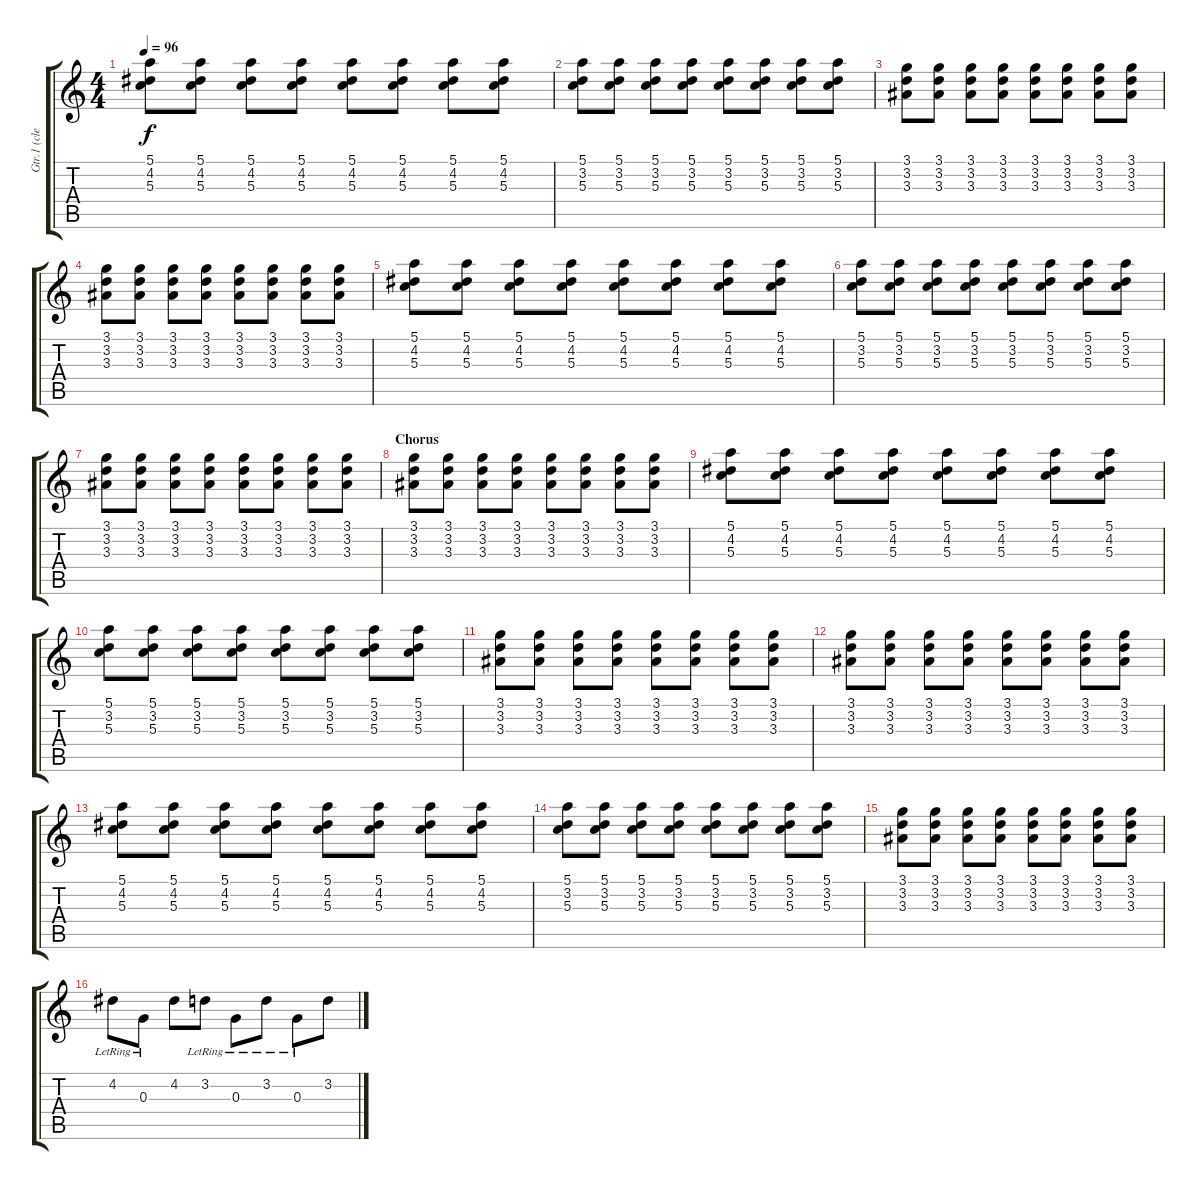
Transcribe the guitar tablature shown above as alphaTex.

\track ("Gtr.1 (clean + reverb)" "Gtr.1 (cle") {instrument electricguitarjazz}
\staff {score tabs}
\tuning (E4 B3 G3 D3 A2 E2) {hide}
\ts (4 4)
\tempo 96
\clef g2
\ks c
(5.1 4.2 5.3).8{dy f} (5.1 4.2 5.3).8 (5.1 4.2 5.3).8 (5.1 4.2 5.3).8 (5.1 4.2 5.3).8 (5.1 4.2 5.3).8 (5.1 4.2 5.3).8 (5.1 4.2 5.3).8 |
(5.1 3.2 5.3).8 (5.1 3.2 5.3).8 (5.1 3.2 5.3).8 (5.1 3.2 5.3).8 (5.1 3.2 5.3).8 (5.1 3.2 5.3).8 (5.1 3.2 5.3).8 (5.1 3.2 5.3).8 |
(3.1 3.2 3.3).8 (3.1 3.2 3.3).8 (3.1 3.2 3.3).8 (3.1 3.2 3.3).8 (3.1 3.2 3.3).8 (3.1 3.2 3.3).8 (3.1 3.2 3.3).8 (3.1 3.2 3.3).8 |
(3.1 3.2 3.3).8 (3.1 3.2 3.3).8 (3.1 3.2 3.3).8 (3.1 3.2 3.3).8 (3.1 3.2 3.3).8 (3.1 3.2 3.3).8 (3.1 3.2 3.3).8 (3.1 3.2 3.3).8 |
(5.1 4.2 5.3).8 (5.1 4.2 5.3).8 (5.1 4.2 5.3).8 (5.1 4.2 5.3).8 (5.1 4.2 5.3).8 (5.1 4.2 5.3).8 (5.1 4.2 5.3).8 (5.1 4.2 5.3).8 |
(5.1 3.2 5.3).8 (5.1 3.2 5.3).8 (5.1 3.2 5.3).8 (5.1 3.2 5.3).8 (5.1 3.2 5.3).8 (5.1 3.2 5.3).8 (5.1 3.2 5.3).8 (5.1 3.2 5.3).8 |
(3.1 3.2 3.3).8 (3.1 3.2 3.3).8 (3.1 3.2 3.3).8 (3.1 3.2 3.3).8 (3.1 3.2 3.3).8 (3.1 3.2 3.3).8 (3.1 3.2 3.3).8 (3.1 3.2 3.3).8 |
\section ("" "Chorus")
(3.1 3.2 3.3).8 (3.1 3.2 3.3).8 (3.1 3.2 3.3).8 (3.1 3.2 3.3).8 (3.1 3.2 3.3).8 (3.1 3.2 3.3).8 (3.1 3.2 3.3).8 (3.1 3.2 3.3).8 |
(5.1 4.2 5.3).8 (5.1 4.2 5.3).8 (5.1 4.2 5.3).8 (5.1 4.2 5.3).8 (5.1 4.2 5.3).8 (5.1 4.2 5.3).8 (5.1 4.2 5.3).8 (5.1 4.2 5.3).8 |
(5.1 3.2 5.3).8 (5.1 3.2 5.3).8 (5.1 3.2 5.3).8 (5.1 3.2 5.3).8 (5.1 3.2 5.3).8 (5.1 3.2 5.3).8 (5.1 3.2 5.3).8 (5.1 3.2 5.3).8 |
(3.1 3.2 3.3).8 (3.1 3.2 3.3).8 (3.1 3.2 3.3).8 (3.1 3.2 3.3).8 (3.1 3.2 3.3).8 (3.1 3.2 3.3).8 (3.1 3.2 3.3).8 (3.1 3.2 3.3).8 |
(3.1 3.2 3.3).8 (3.1 3.2 3.3).8 (3.1 3.2 3.3).8 (3.1 3.2 3.3).8 (3.1 3.2 3.3).8 (3.1 3.2 3.3).8 (3.1 3.2 3.3).8 (3.1 3.2 3.3).8 |
(5.1 4.2 5.3).8 (5.1 4.2 5.3).8 (5.1 4.2 5.3).8 (5.1 4.2 5.3).8 (5.1 4.2 5.3).8 (5.1 4.2 5.3).8 (5.1 4.2 5.3).8 (5.1 4.2 5.3).8 |
(5.1 3.2 5.3).8 (5.1 3.2 5.3).8 (5.1 3.2 5.3).8 (5.1 3.2 5.3).8 (5.1 3.2 5.3).8 (5.1 3.2 5.3).8 (5.1 3.2 5.3).8 (5.1 3.2 5.3).8 |
(3.1 3.2 3.3).8 (3.1 3.2 3.3).8 (3.1 3.2 3.3).8 (3.1 3.2 3.3).8 (3.1 3.2 3.3).8 (3.1 3.2 3.3).8 (3.1 3.2 3.3).8 (3.1 3.2 3.3).8 |
4.2{lr}.8 0.3{lr}.8 4.2.8 3.2{lr}.8 0.3{lr}.8 3.2{lr}.8 0.3{lr}.8 3.2.8
